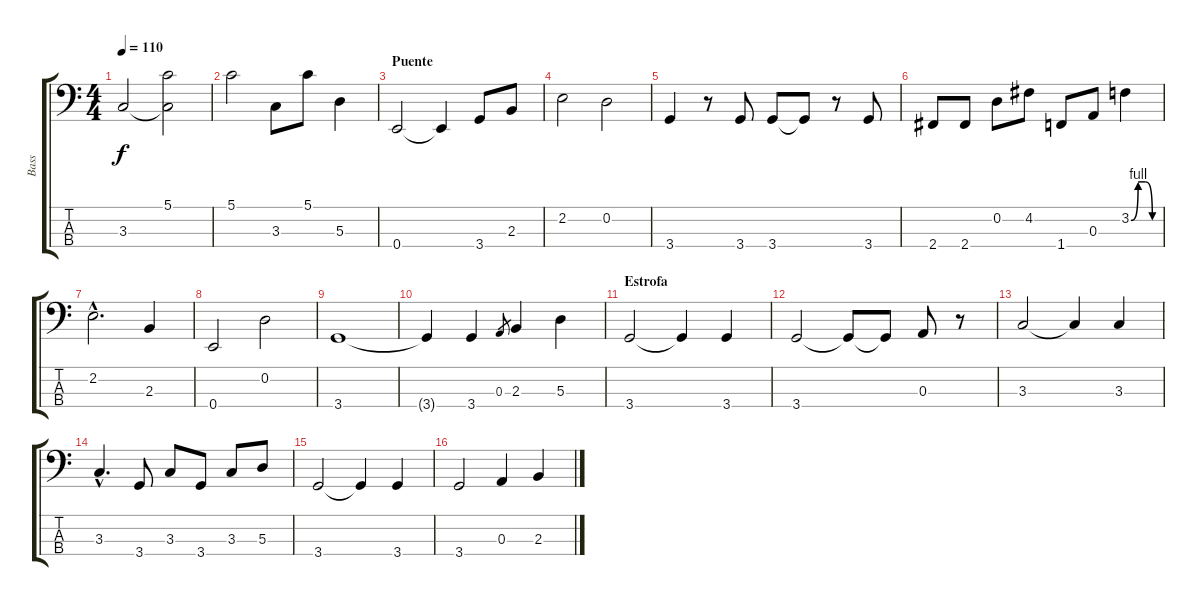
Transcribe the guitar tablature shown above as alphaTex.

\track ("Bass" "Bass") {instrument electricbassfinger}
\staff {score tabs}
\tuning (G2 D2 A1 E1) {hide}
\ts (4 4)
\tempo 110
\clef f4
\ks c
3.3.2{dy f} (5.1 3.3{t}).2 |
5.1.2 3.3.8 5.1.8 5.3.4 |
\section ("" "Puente")
0.4.2 0.4{t}.4 3.4.8 2.3.8 |
2.2.2 0.2.2 |
3.4.4 r.8 3.4.8 3.4.8 3.4{t}.8 r.8 3.4.8 |
2.4.8 2.4.8 0.2.8 4.2.8 1.4.8 0.3.8 3.2{be (custom 0 0 15 4 30 4 45 0 60 0)}.4 |
2.2{hac}.2{d} 2.3.4 |
0.4.2 0.2.2 |
3.4.1 |
3.4{t}.4 3.4.4 0.3.8{gr} 2.3.4 5.3.4 |
\section ("" "Estrofa")
3.4.2{volume 13} 3.4{t}.4 3.4.4 |
3.4.2 3.4{t}.8 3.4{t}.8 0.3.8 r.8 |
3.3.2 3.3{t}.4 3.3.4 |
3.3{hac}.4{d} 3.4.8 3.3.8 3.4.8 3.3.8 5.3.8 |
3.4.2{volume 10} 3.4{t}.4 3.4.4 |
3.4.2 0.3.4 2.3.4
